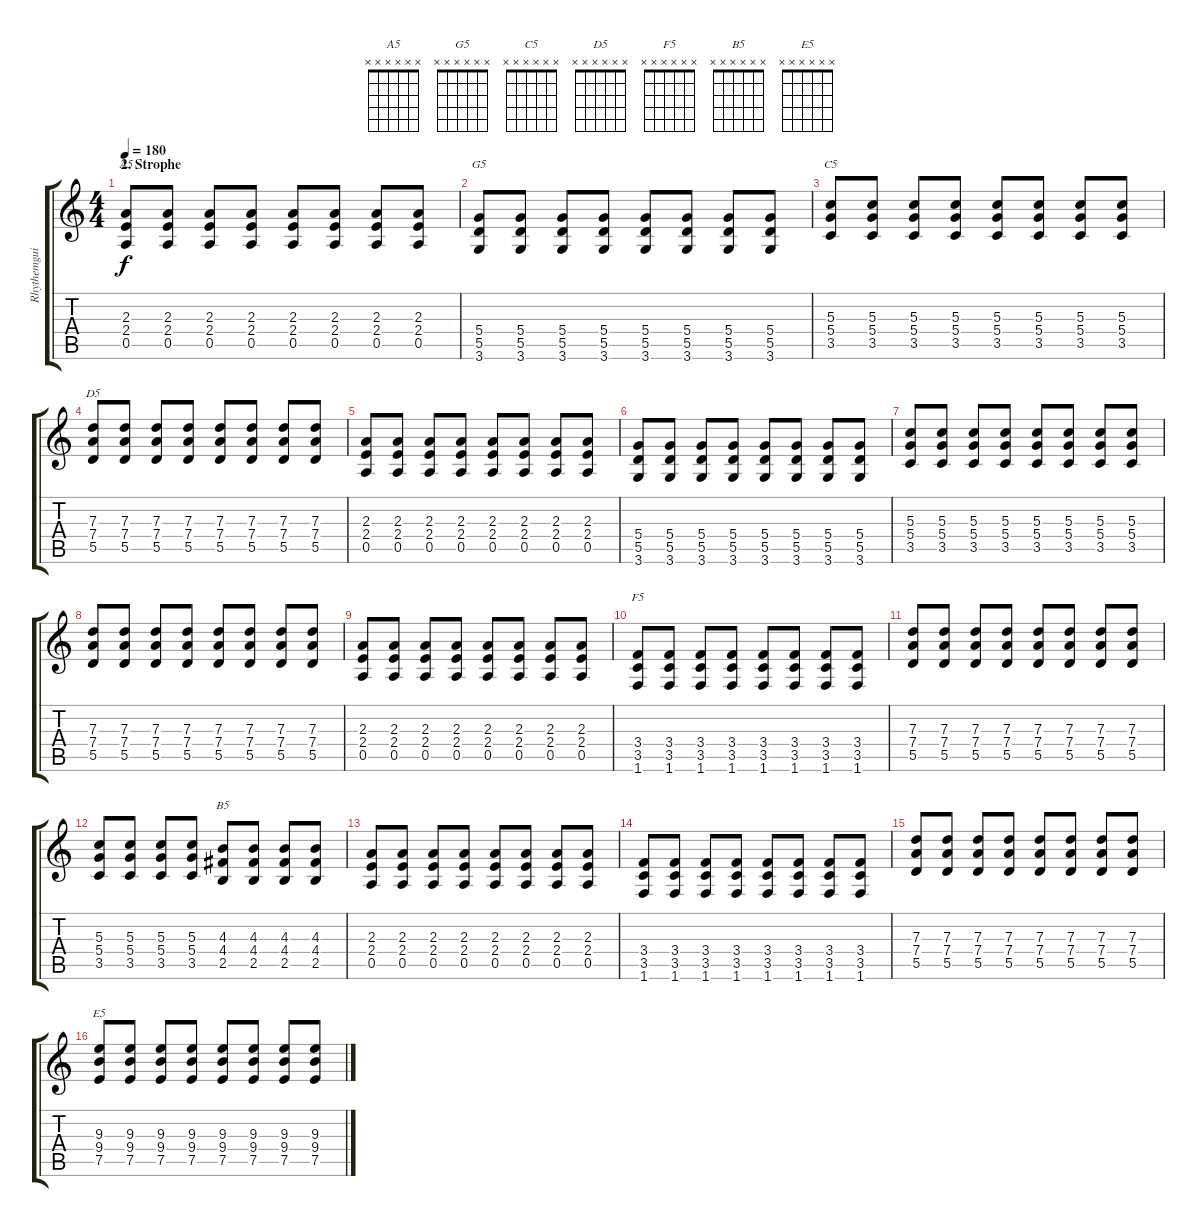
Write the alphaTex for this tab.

\track ("Rhythemguitar" "Rhythemgui") {instrument distortionguitar}
\staff {score tabs}
\tuning (E4 B3 G3 D3 A2 E2) {hide}
\chord ("A5" x x x x x x) {firstfret 0}
\chord ("G5" x x x x x x) {firstfret 0}
\chord ("C5" x x x x x x) {firstfret 0}
\chord ("D5" x x x x x x) {firstfret 0}
\chord ("F5" x x x x x x) {firstfret 0}
\chord ("B5" x x x x x x) {firstfret 0}
\chord ("E5" x x x x x x) {firstfret 0}
\ts (4 4)
\section ("" "2. Strophe")
\tempo 180
\clef g2
\ks c
(2.3 2.4 0.5).8{ch "A5" dy f} (2.3 2.4 0.5).8 (2.3 2.4 0.5).8 (2.3 2.4 0.5).8 (2.3 2.4 0.5).8 (2.3 2.4 0.5).8 (2.3 2.4 0.5).8 (2.3 2.4 0.5).8 |
(5.4 5.5 3.6).8{ch "G5"} (5.4 5.5 3.6).8 (5.4 5.5 3.6).8 (5.4 5.5 3.6).8 (5.4 5.5 3.6).8 (5.4 5.5 3.6).8 (5.4 5.5 3.6).8 (5.4 5.5 3.6).8 |
(5.3 5.4 3.5).8{ch "C5"} (5.3 5.4 3.5).8 (5.3 5.4 3.5).8 (5.3 5.4 3.5).8 (5.3 5.4 3.5).8 (5.3 5.4 3.5).8 (5.3 5.4 3.5).8 (5.3 5.4 3.5).8 |
(7.3 7.4 5.5).8{ch "D5"} (7.3 7.4 5.5).8 (7.3 7.4 5.5).8 (7.3 7.4 5.5).8 (7.3 7.4 5.5).8 (7.3 7.4 5.5).8 (7.3 7.4 5.5).8 (7.3 7.4 5.5).8 |
(2.3 2.4 0.5).8 (2.3 2.4 0.5).8 (2.3 2.4 0.5).8 (2.3 2.4 0.5).8 (2.3 2.4 0.5).8 (2.3 2.4 0.5).8 (2.3 2.4 0.5).8 (2.3 2.4 0.5).8 |
(5.4 5.5 3.6).8 (5.4 5.5 3.6).8 (5.4 5.5 3.6).8 (5.4 5.5 3.6).8 (5.4 5.5 3.6).8 (5.4 5.5 3.6).8 (5.4 5.5 3.6).8 (5.4 5.5 3.6).8 |
(5.3 5.4 3.5).8 (5.3 5.4 3.5).8 (5.3 5.4 3.5).8 (5.3 5.4 3.5).8 (5.3 5.4 3.5).8 (5.3 5.4 3.5).8 (5.3 5.4 3.5).8 (5.3 5.4 3.5).8 |
(7.3 7.4 5.5).8 (7.3 7.4 5.5).8 (7.3 7.4 5.5).8 (7.3 7.4 5.5).8 (7.3 7.4 5.5).8 (7.3 7.4 5.5).8 (7.3 7.4 5.5).8 (7.3 7.4 5.5).8 |
(2.3 2.4 0.5).8 (2.3 2.4 0.5).8 (2.3 2.4 0.5).8 (2.3 2.4 0.5).8 (2.3 2.4 0.5).8 (2.3 2.4 0.5).8 (2.3 2.4 0.5).8 (2.3 2.4 0.5).8 |
(3.4 3.5 1.6).8{ch "F5"} (3.4 3.5 1.6).8 (3.4 3.5 1.6).8 (3.4 3.5 1.6).8 (3.4 3.5 1.6).8 (3.4 3.5 1.6).8 (3.4 3.5 1.6).8 (3.4 3.5 1.6).8 |
(7.3 7.4 5.5).8 (7.3 7.4 5.5).8 (7.3 7.4 5.5).8 (7.3 7.4 5.5).8 (7.3 7.4 5.5).8 (7.3 7.4 5.5).8 (7.3 7.4 5.5).8 (7.3 7.4 5.5).8 |
(5.3 5.4 3.5).8 (5.3 5.4 3.5).8 (5.3 5.4 3.5).8 (5.3 5.4 3.5).8 (4.3 4.4 2.5).8{ch "B5"} (4.3 4.4 2.5).8 (4.3 4.4 2.5).8 (4.3 4.4 2.5).8 |
(2.3 2.4 0.5).8 (2.3 2.4 0.5).8 (2.3 2.4 0.5).8 (2.3 2.4 0.5).8 (2.3 2.4 0.5).8 (2.3 2.4 0.5).8 (2.3 2.4 0.5).8 (2.3 2.4 0.5).8 |
(3.4 3.5 1.6).8 (3.4 3.5 1.6).8 (3.4 3.5 1.6).8 (3.4 3.5 1.6).8 (3.4 3.5 1.6).8 (3.4 3.5 1.6).8 (3.4 3.5 1.6).8 (3.4 3.5 1.6).8 |
(7.3 7.4 5.5).8 (7.3 7.4 5.5).8 (7.3 7.4 5.5).8 (7.3 7.4 5.5).8 (7.3 7.4 5.5).8 (7.3 7.4 5.5).8 (7.3 7.4 5.5).8 (7.3 7.4 5.5).8 |
(9.3 9.4 7.5).8{ch "E5"} (9.3 9.4 7.5).8 (9.3 9.4 7.5).8 (9.3 9.4 7.5).8 (9.3 9.4 7.5).8 (9.3 9.4 7.5).8 (9.3 9.4 7.5).8 (9.3 9.4 7.5).8
